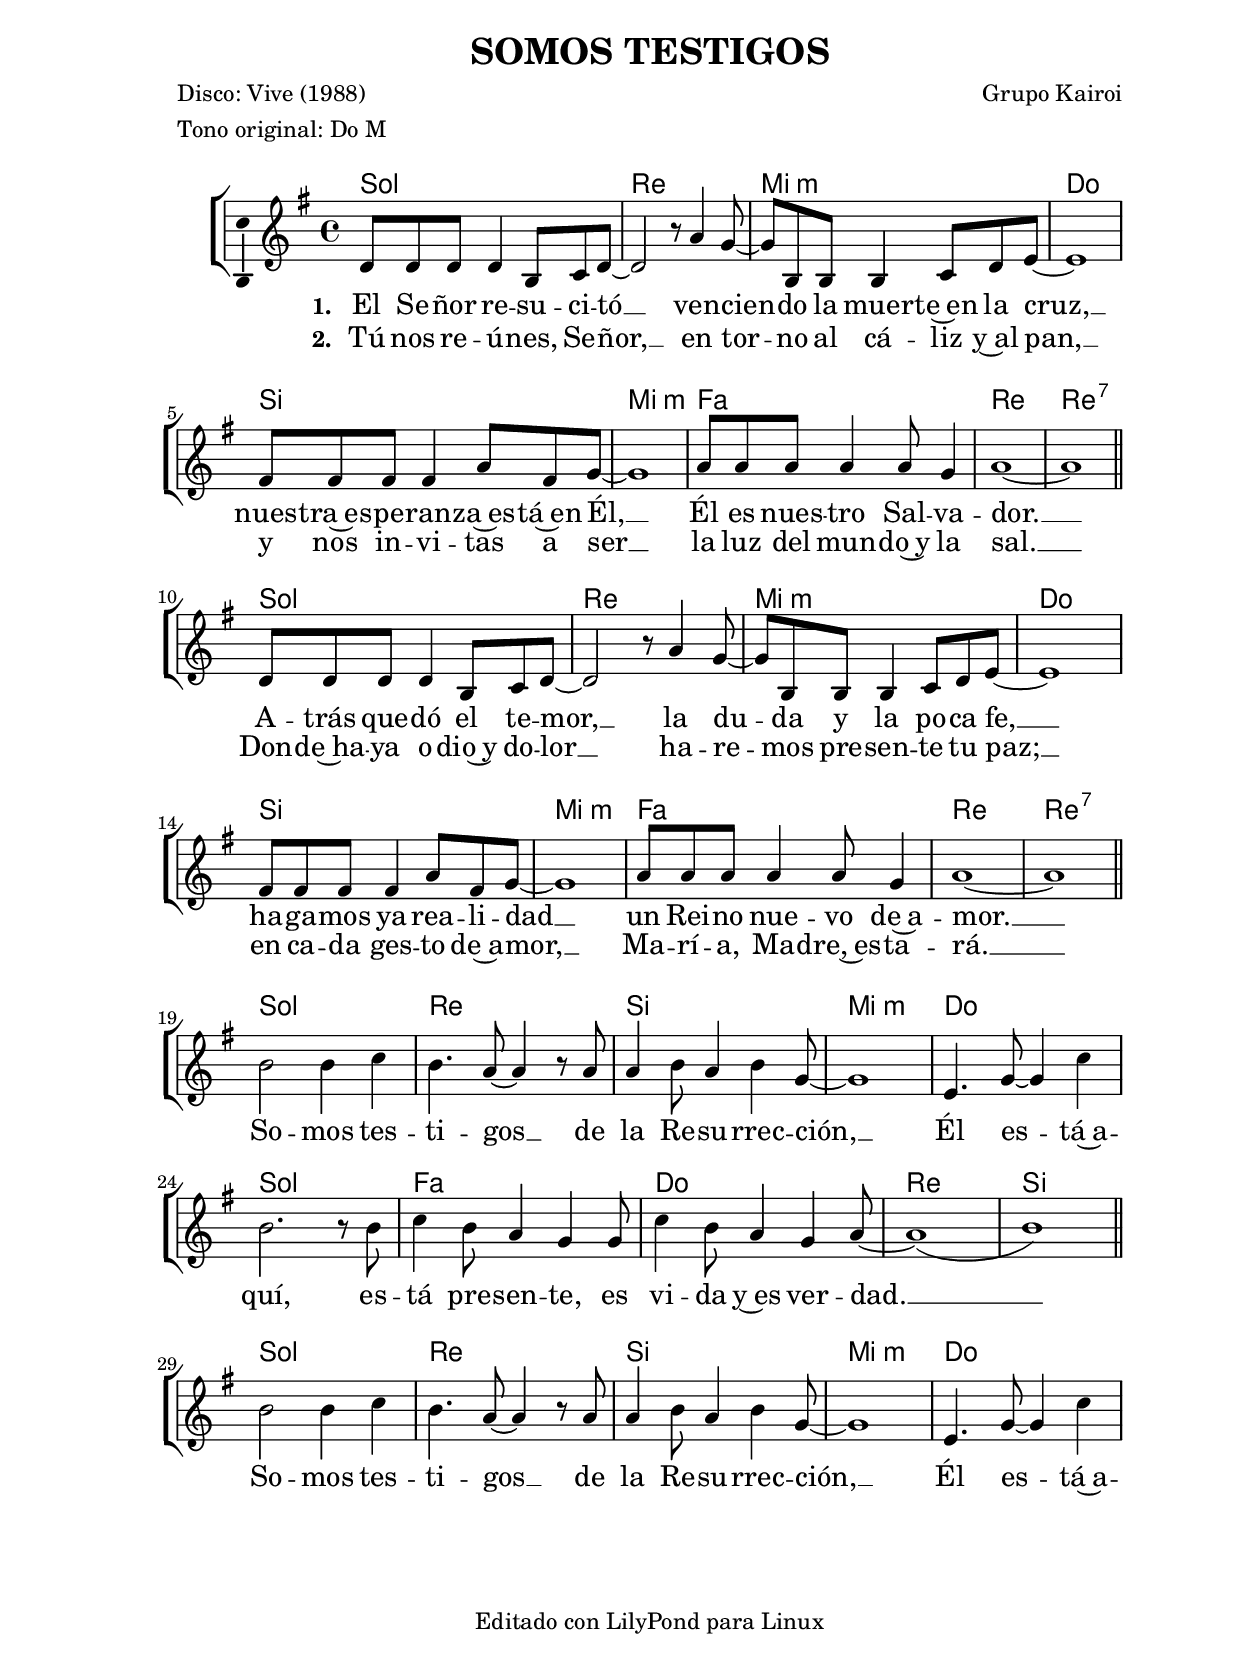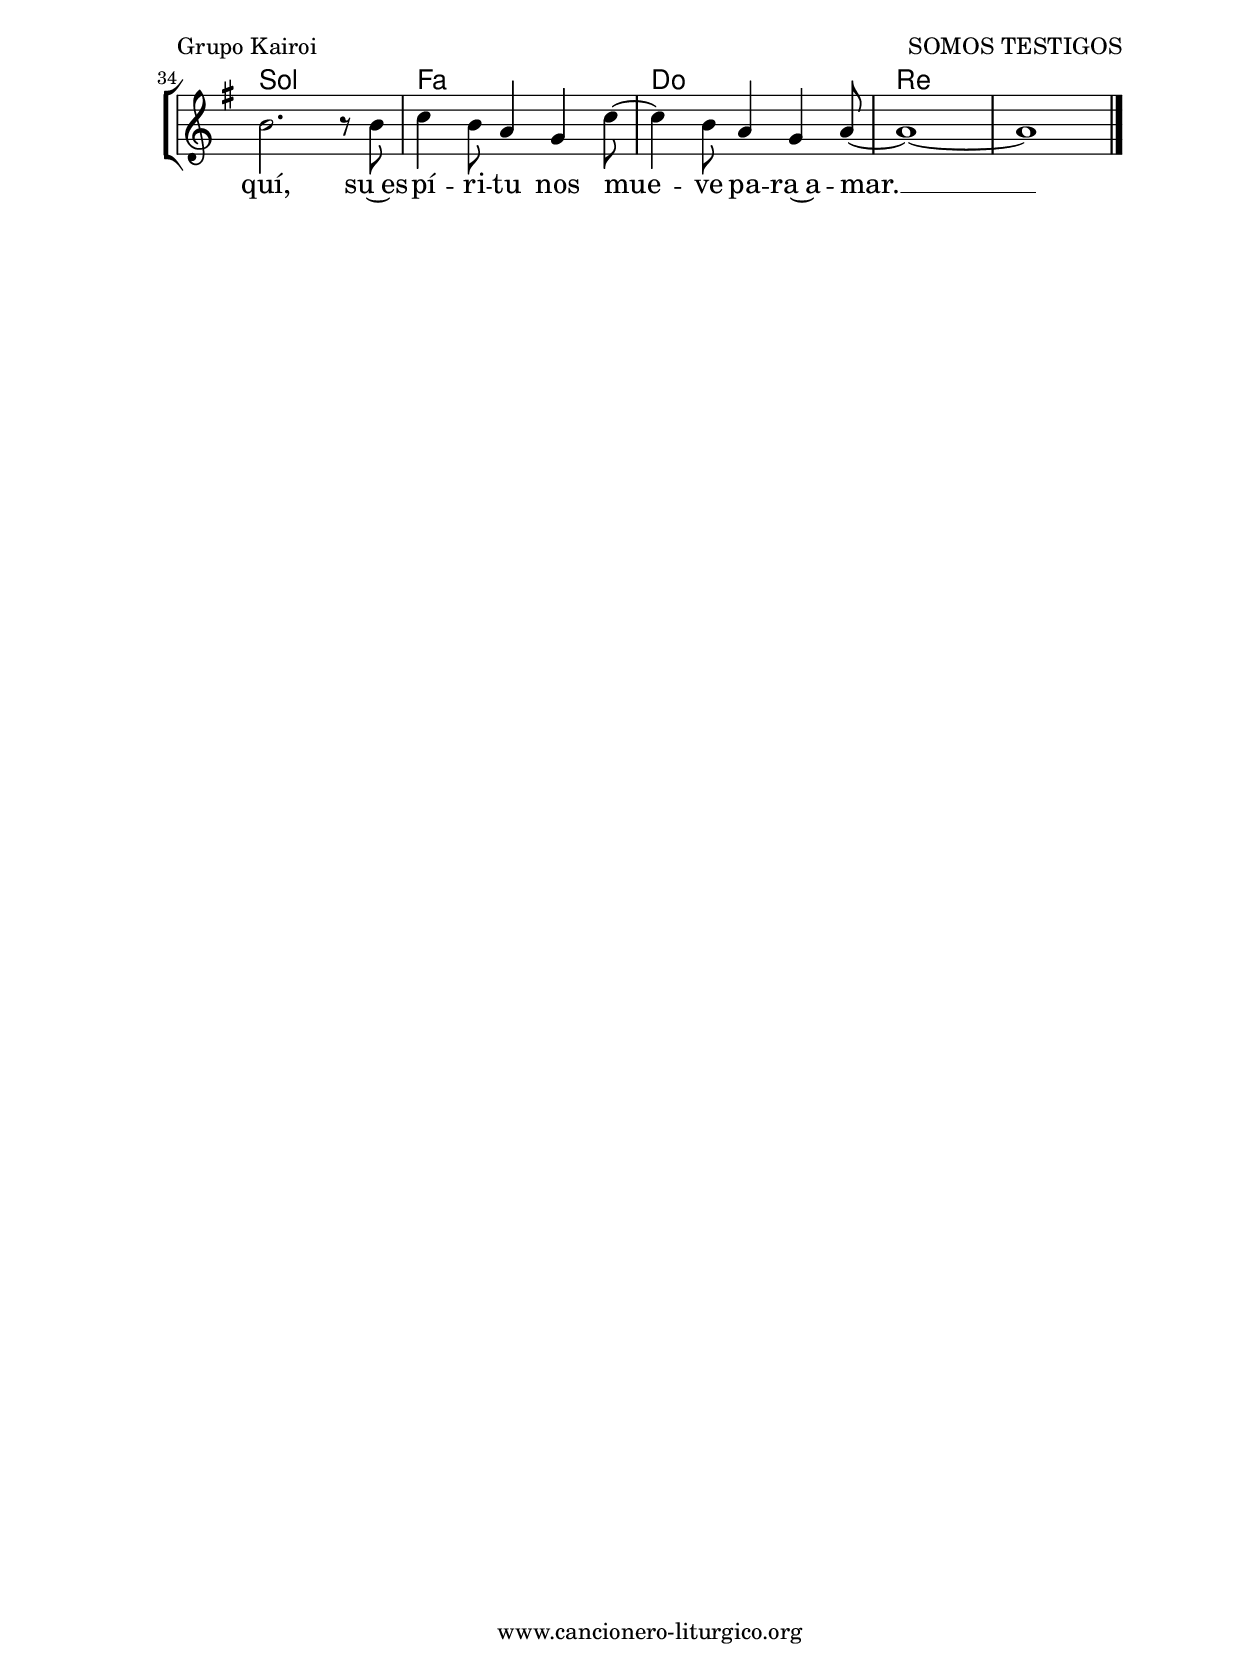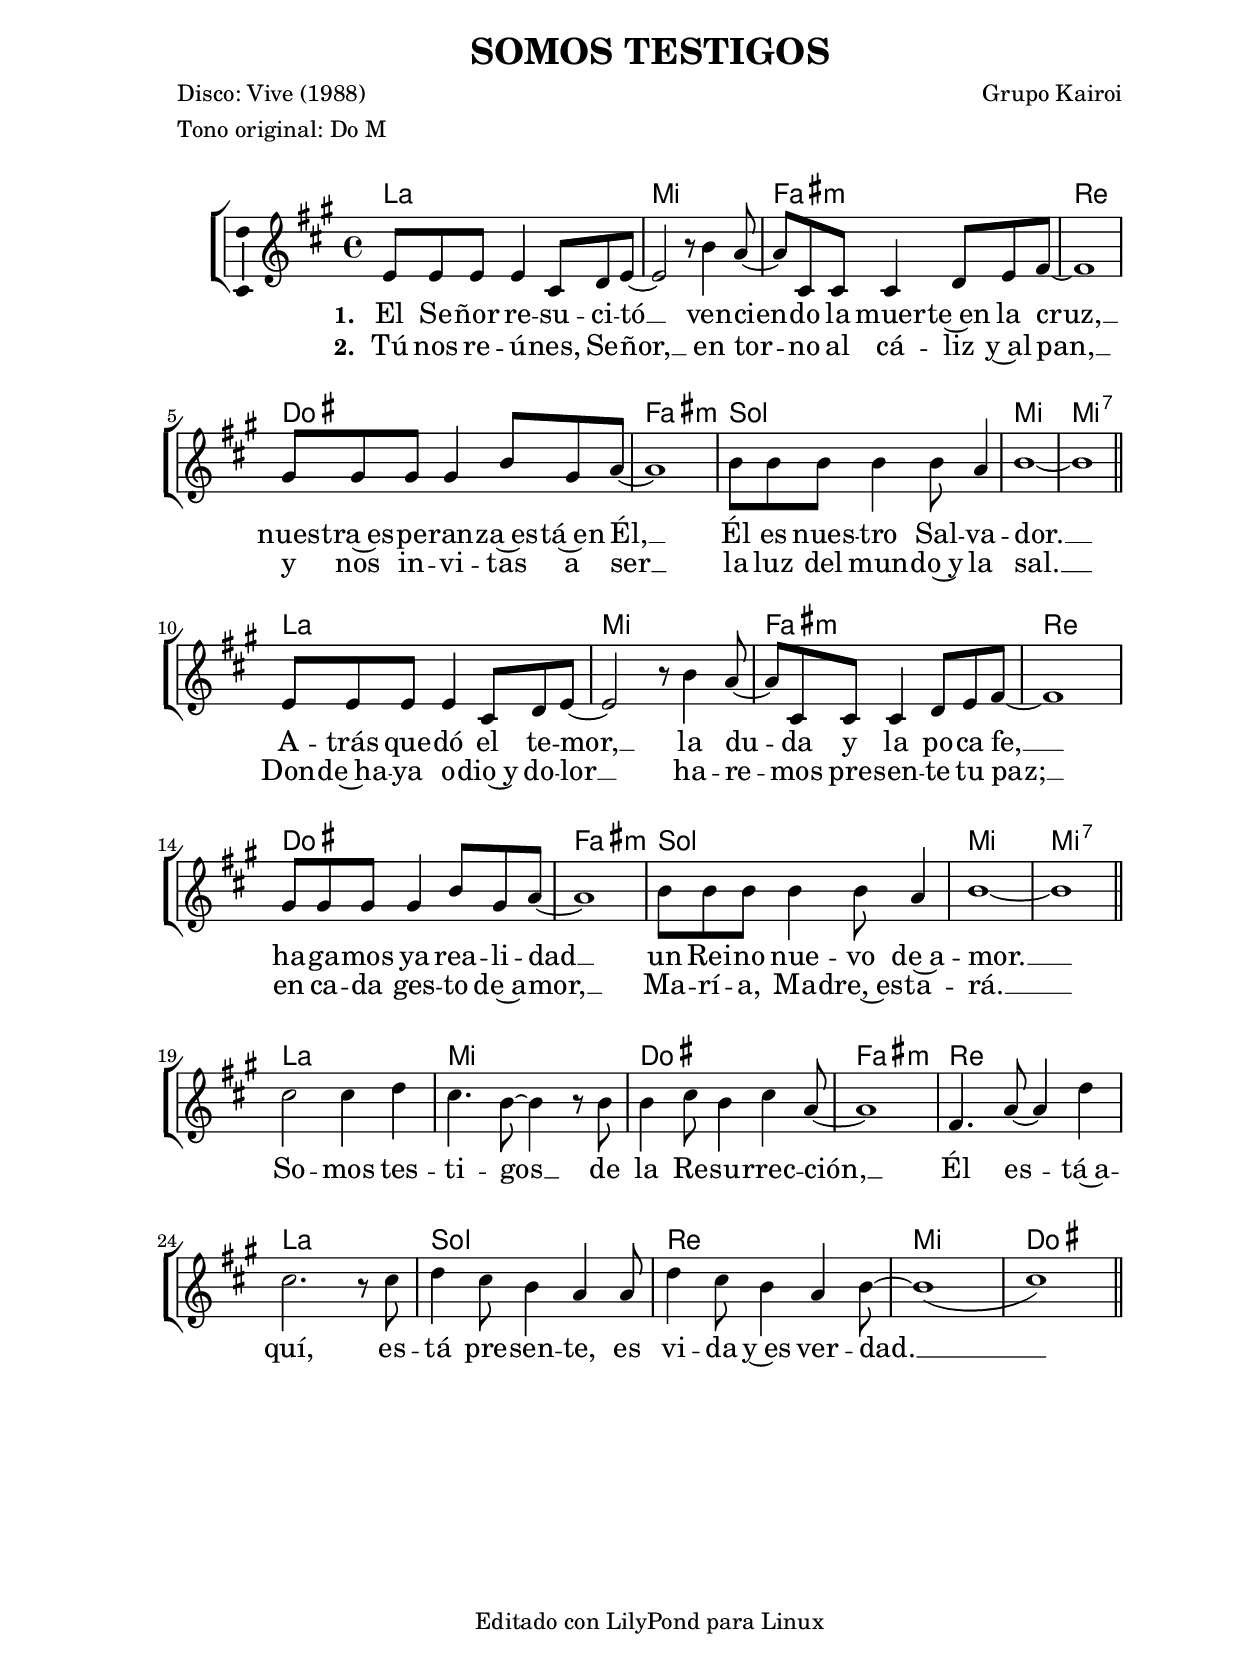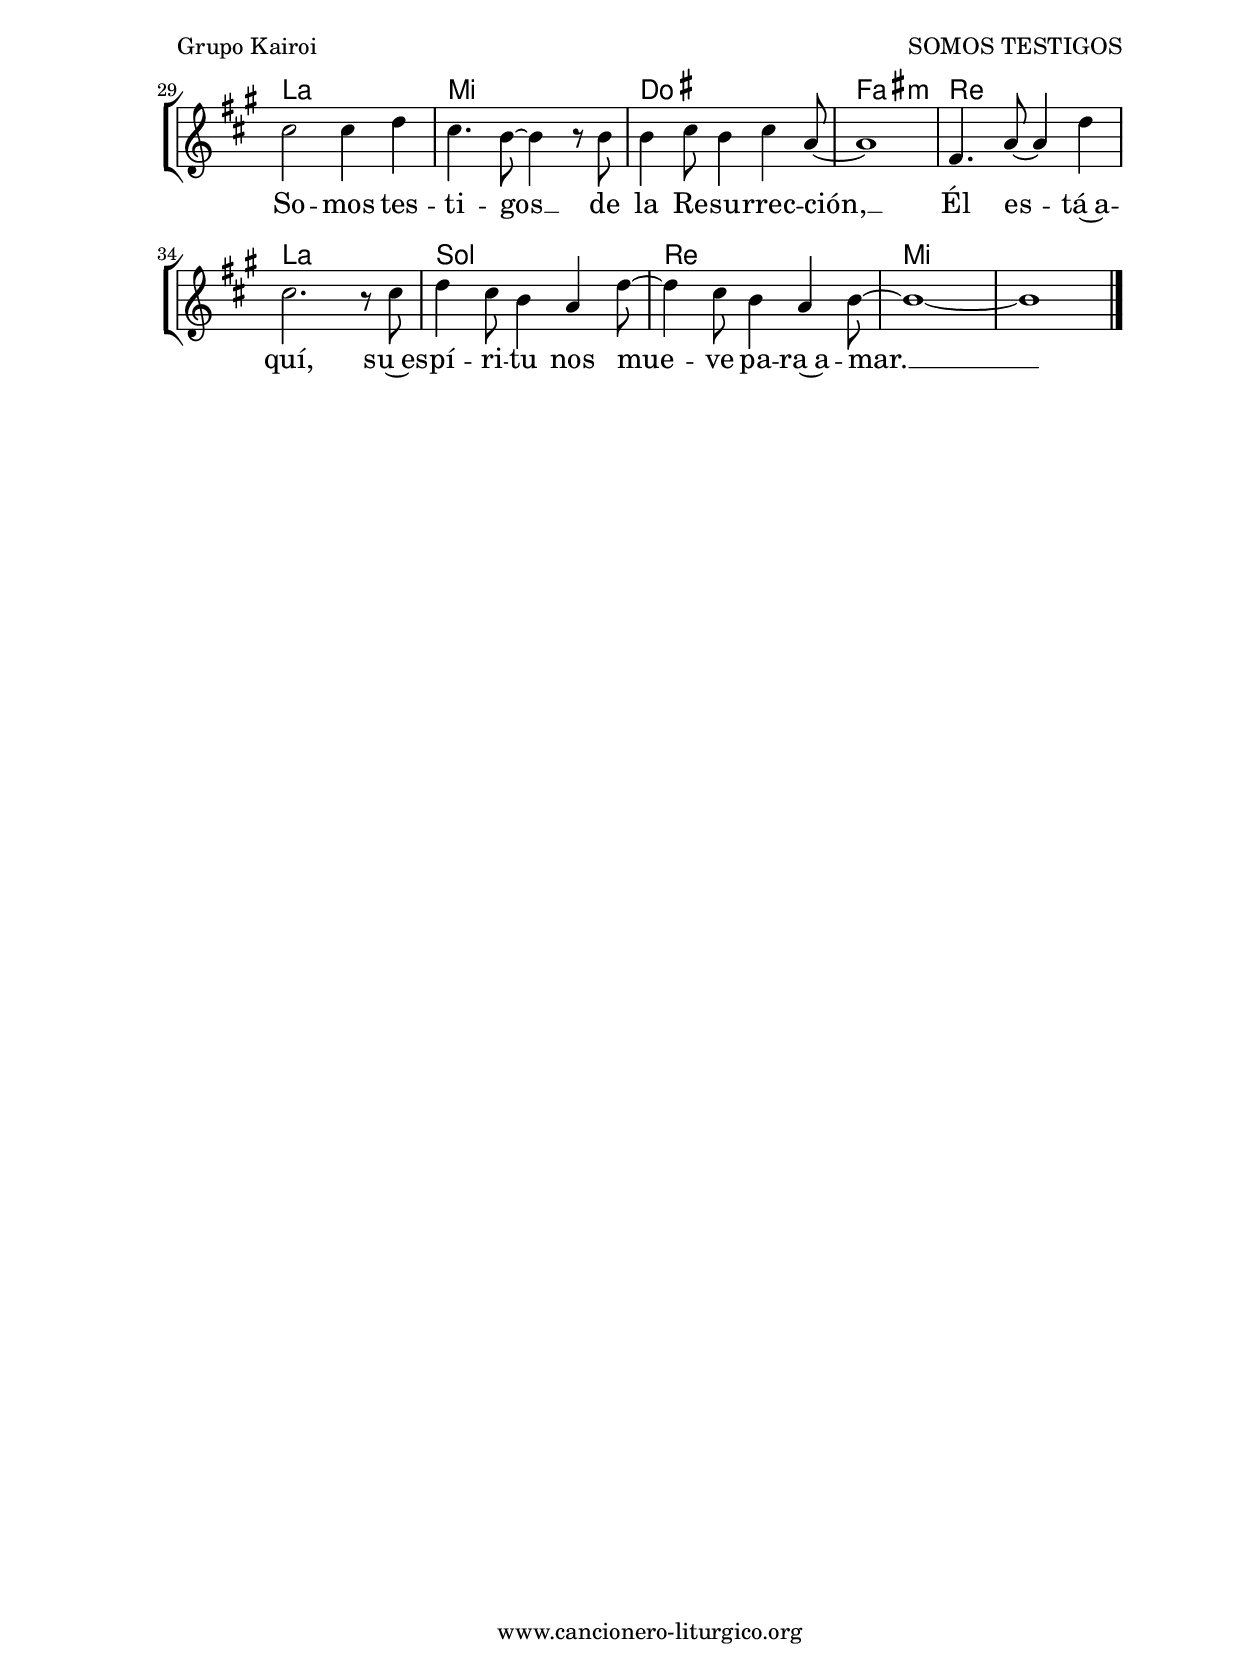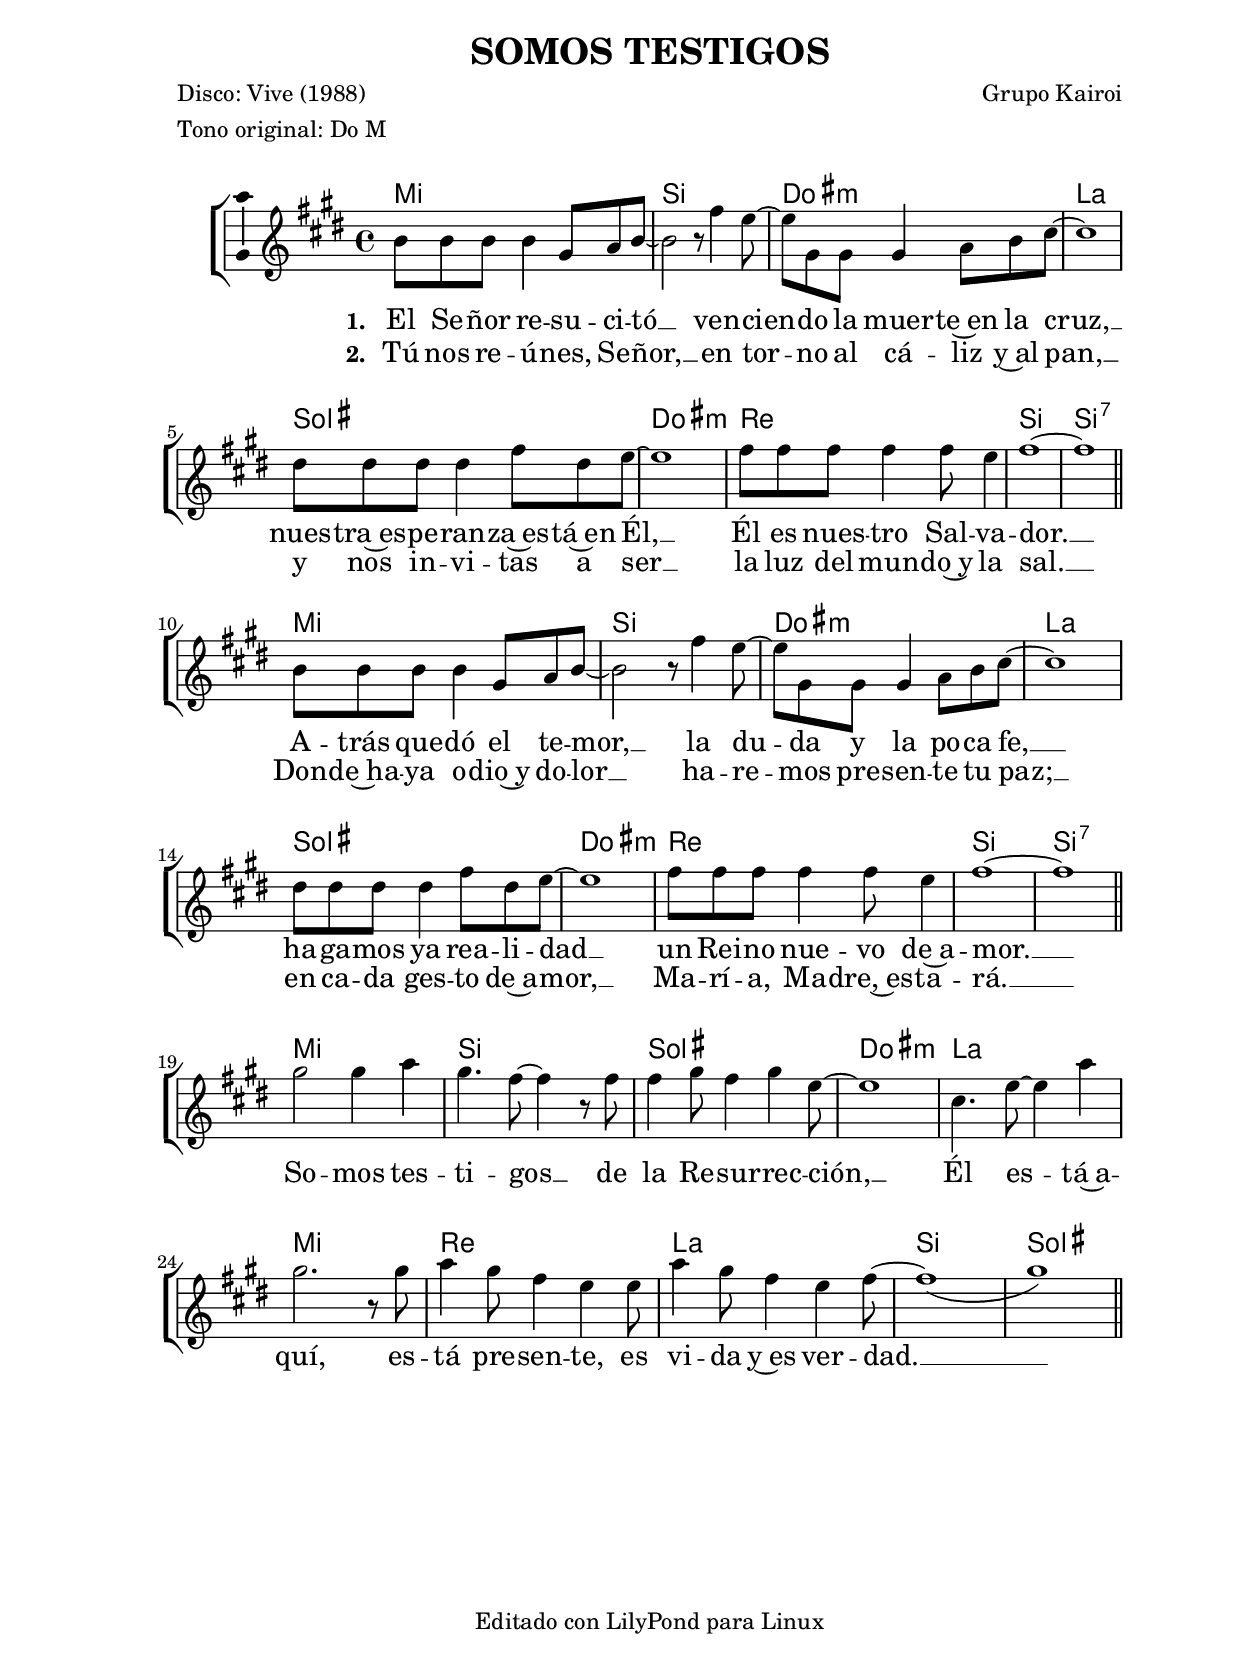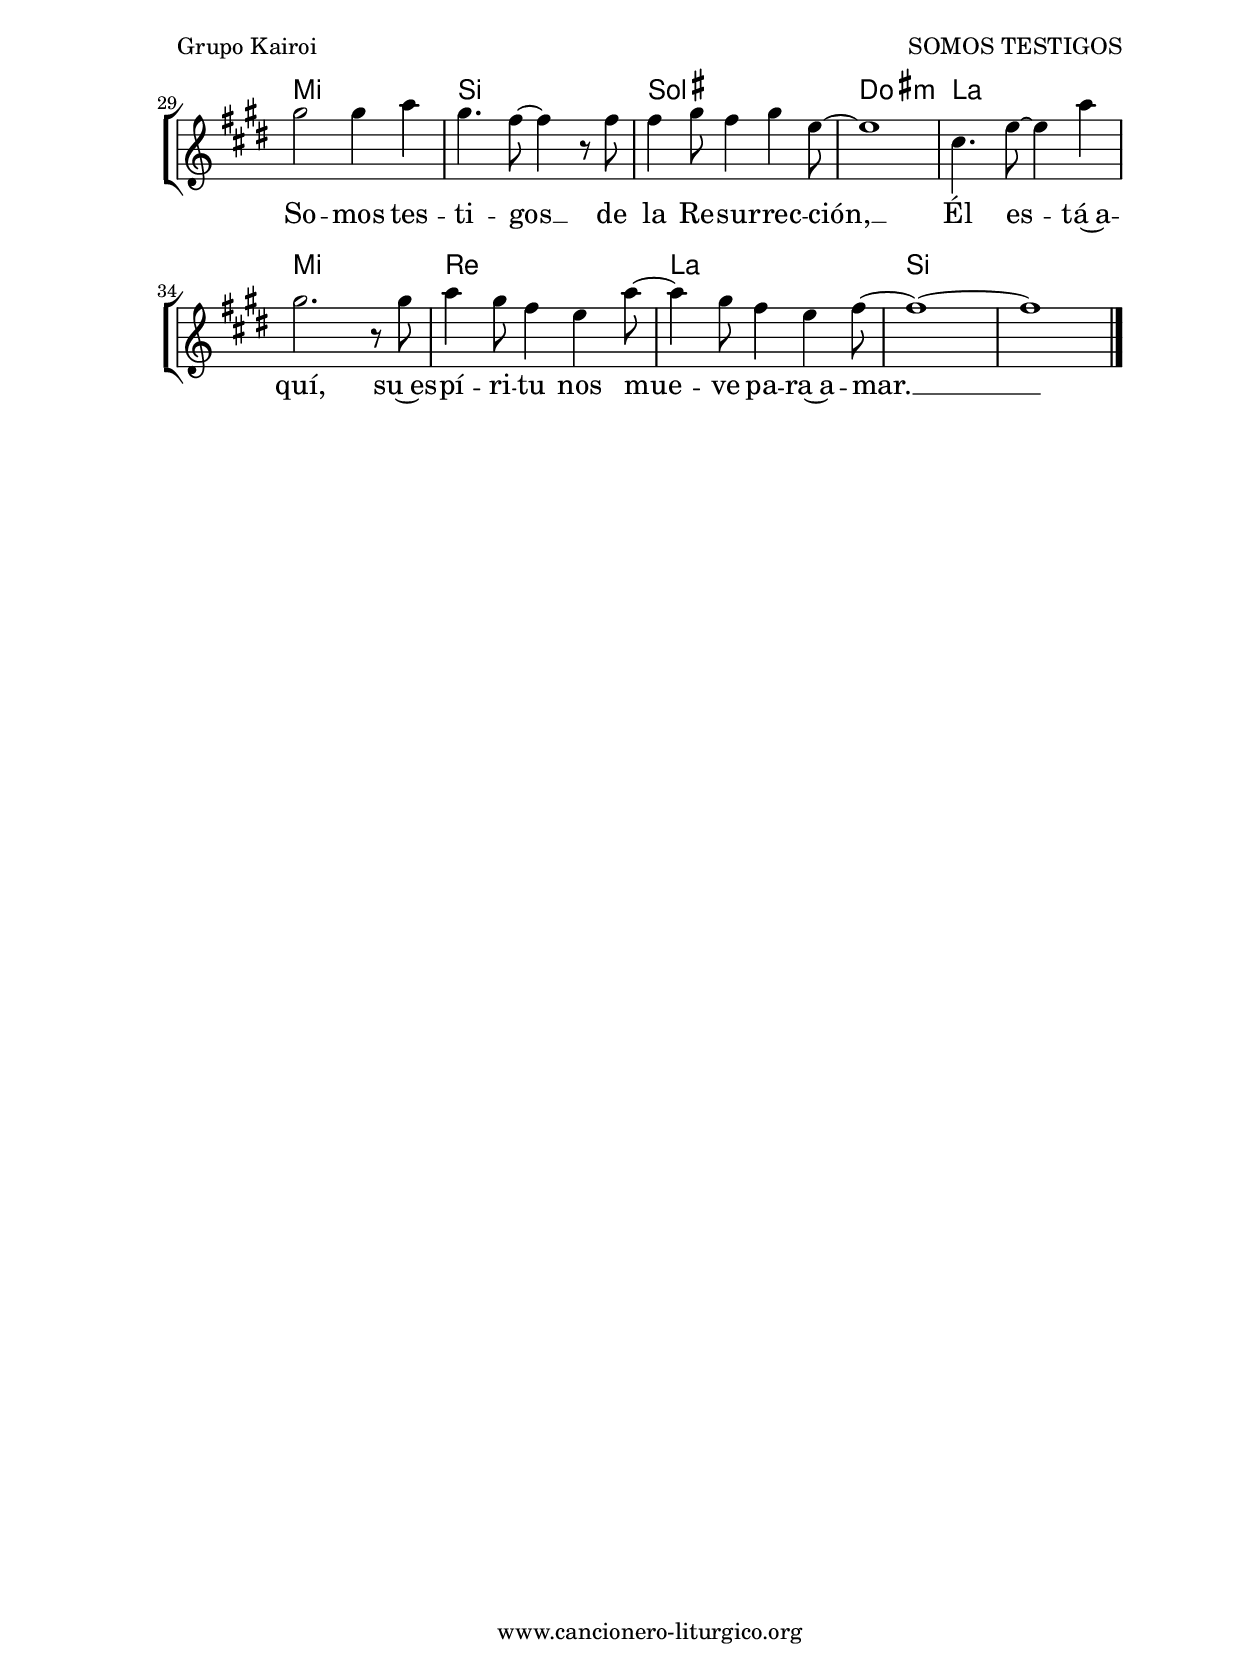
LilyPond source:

%
%para convertir .midi en .wav:
%timidity filename.midi -Ow -o finename.wav
%
%
%Para convertir de .wav a .mp3:
%lame -h -m j filename.wav
%
%
%para escuchar el midi:
%timidity nombrefichero.midi
%


%versión de lilypond para la que se ha escrito esta partitura:
\version "2.16.0"

	%Tamaño papel
	#(set-default-paper-size "a4")
	%Tamaño partitura
	#(set-global-staff-size 20)
	%No responde al pulsar sobre una nota
	#(ly:set-option 'point-and-click #f)

%parámetros del encabezamiento:
\header {
	title = "SOMOS TESTIGOS"
	subtitle = ""
	composer = "Grupo Kairoi"
	poet = "Disco: Vive (1988)"
	meter = "Tono original: Do M"
	arranger = ""
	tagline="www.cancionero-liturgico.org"
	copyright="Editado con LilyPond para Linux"
	}

%parámetros asociados al papel:
\paper  {
	oddHeaderMarkup = \markup {\fill-line { \on-the-fly #not-first-page \fromproperty #'header:title \on-the-fly #not-first-page \fromproperty #'header:composer }}
	evenHeaderMarkup = \markup {\fill-line { \fromproperty #'header:composer \fromproperty #'header:title }}
	#(set-paper-size "a4")
	print-page-number = ##f
	first-page-number = 1
	print-first-page-number = ##f
%	head-separation = 3.0 \cm
	top-margin = 2.0 \cm
	bottom-margin = 0.5\cm
%%%	bottom-margin = 0.25\cm
	left-margin = 3.0 \cm
	line-width = 16.0 \cm 
	indent = 8\mm
	interscoreline = 2.\mm
	between-system-space = 15\mm
%	para que las partituras no llenen la hoja:
	ragged-bottom = ##t
%	idem para la última hoja:
	ragged-last-bottom = ##f
%	para que las partituras llenen el ancho del papel:
	ragged-last = ##f
	after-title-space = 2.5 \cm
%page-count=1
%system-count=8

	%Flexible Vertical Spacing
%	markup-markup-spacing =
%	#'((basic-distance . 15) (minimum-distance . 15) (padding . 3))
	markup-system-spacing =
	#'((basic-distance . 15) (minimum-distance . 15) (padding . 3))
	system-system-spacing =
	#'((basic-distance . 15) (minimum-distance . 15) (padding . 3))
	score-system-spacing =
	#'((basic-distance . 15) (minimum-distance . 15) (padding . 5))
%	top-system-spacing = % header
%	#'((basic-distance . 8) (minimum-distance . 0) (padding . 0))
%	top-markup-spacing =
%	#'((basic-distance . 20) (minimum-distance . 20) (padding . 0))
	last-bottom-spacing = % footer
	#'((basic-distance . 5) (minimum-distance . 5) (padding . 0))
%	score-markup-spacing =
%	#'((basic-distance . 16) (minimum-distance . 13) (padding . 0))

	}


%parámetros que afectan a toda la partitura:
global =  {
	%clave de sol (G):
	\clef G
	%armadura:
	\transpose c g,
	\key c \major
	\tempo 4=140
	\set Score.tempoHideNote = ##t
	}


acordes = {
	\italianChords
	\chordmode {
	\transpose c g,
{

c1 g a:m f e a:m bes g g:7
c1 g a:m f e a:m bes g g:7

c1 g e a:m f c bes f g e
c1 g e a:m f c bes f g g

}
}
}

melodia = 
	\transpose c g,
{
	\relative c''{

	\time 4/4

%\phrasingSlurDashed

g8 g g g4 e8 f g~
g2 r8 d'4 c8~
c8 e, e e4 f8 g a~
a1
b8 b b b4 d8 b c~
c1
d8 d d d4 d8 c4
d1~
d1

\bar"||"
\break

g,8 g g g4 e8 f g~
g2 r8 d'4 c8~
c8 e, e e4 f8 g a~
a1
b8 b b b4 d8 b c~
c1
d8 d d d4 d8 c4
d1~
d1

\bar"||"
\break

e2 e4 f
e4. d8~d4 r8 d8
d4 e8 d4 e c8~
c1
a4. c8~c4 f4
e2. r8 e8
f4 e8 d4 c c8
f4 e8 d4 c d8~
d1
_(e1)

\bar"||"
\break

e2 e4 f
e4. d8~d4 r8 d8
d4 e8 d4 e c8~
c1
a4. c8~c4 f4
e2. r8 e8
f4 e8 d4 c f8~
f4 e8 d4 c d8~
d1~
d1

	\bar "|."
	}
	}


texto = \lyricmode {

\set stanza =#"1. " 
El Se -- ñor re -- su -- ci -- tó __
ven -- cien -- do la muer -- te~en la cruz, __
nues -- tra~es -- pe -- ran -- za~es -- tá~en Él, __
Él es nues -- tro Sal -- va -- dor. __
A -- trás que -- dó el te -- mor, __
la du -- da y la po -- ca fe, __
ha -- ga -- mos ya rea -- li -- dad __
un Rei -- no nue -- vo de~a -- mor. __

So -- mos tes -- ti -- gos __
de la Re -- su -- rrec -- ción, __
Él es -- tá~a -- quí,
es -- tá pre -- sen -- te,
es vi -- da y~es ver -- dad. __
So -- mos tes -- ti -- gos __
de la Re -- su -- rrec -- ción, __
Él es -- tá~a -- quí,
su~es -- pí -- ri -- tu
nos mue -- ve pa -- ra~a -- mar. __

	}

textodos = \lyricmode {

\set stanza =#"2. " 
Tú nos re -- ú -- nes, Se -- ñor, __
en tor -- no al cá -- liz y~al pan, __
y nos in -- vi -- tas a ser __
la luz del mun -- do~y la sal. __
Don -- de~ha -- ya o -- dio~y do -- lor __
ha -- re -- mos pre -- sen -- te tu paz; __
en ca -- da ges -- to de~a -- mor, __
Ma -- rí -- a, Ma -- dre,~es -- ta -- rá. __

	}


acordesStaff = \context ChordNames = acordesStaff <<
	\set chordChanges = ##t
	\acordes
	>>


vozStaff = \context Voice = vozStaff
\with {\consists "Ambitus_engraver"}
<<
%	\set Staff.instrumentName = ""
%	\set Staff.shortInstrumentName = ""
%	\set Staff.midiInstrument = #"clarinet"
%	\set Staff.midiInstrument = #"cello"
	\set Staff.midiInstrument = #"flute"
%	\set Staff.midiInstrument = #"electric guitar (jazz)"
%	\set Staff.midiInstrument = #"english horn"
%	\set Staff.midiInstrument = #"violin"
%	\set Staff.midiInstrument = #"glockenspiel"
	\set Staff.midiMinimumVolume = #0.7
	\set Staff.midiMaximumVolume = #0.9
	\global
	\melodia
	>>

textoStaff = \context Lyrics = textoStaff <<
	\lyricsto vozStaff \texto
	>>

textodosStaff = \context Lyrics = textodosStaff <<
	\lyricsto vozStaff \textodos
	>>


\book {
	\score {
		\context ChoirStaff {
			\override StaffGroup.SystemStartBracket #'collapse-height = #1
			\override Score.SystemStartBar #'collapse-height = #1
			<<
			\acordesStaff
			\vozStaff
			\textoStaff
			\textodosStaff
			>>
			}
		\layout {
	    		\context {
				\Lyrics
				\override LyricText #'font-size = #2
				}
	   		 \context {
				\Score
				\override StaffSymbol #'staff-space = #(magstep +3)
				}
			}
		}
	\score {
		\unfoldRepeats
		\context ChoirStaff {
			<<
			\acordesStaff
			\vozStaff
			>>
			}
		\midi {
	  		\context {
	  			\Score
				tempoWholesPerMinute = #(ly:make-moment 70 4)
				}
			}
		}
	}



#(define output-suffix "C")
\book {
	\score {
		\context ChoirStaff {
			\override StaffGroup.SystemStartBracket #'collapse-height = #1
			\override Score.SystemStartBar #'collapse-height = #1
\transpose c d
			<<
			\acordesStaff
			\vozStaff
			\textoStaff
			\textodosStaff
			>>
			}
		\layout {
	    		\context {
				\Lyrics
				\override LyricText #'font-size = #2
				}
	   		 \context {
				\Score
				\override StaffSymbol #'staff-space = #(magstep +3)
				}
			}
		}
	}

#(define output-suffix "S")
\book {
	\score {
		\context ChoirStaff {
			\override StaffGroup.SystemStartBracket #'collapse-height = #1
			\override Score.SystemStartBar #'collapse-height = #1
\transpose c a
			<<
			\acordesStaff
			\vozStaff
			\textoStaff
			\textodosStaff
			>>
			}
		\layout {
	    		\context {
				\Lyrics
				\override LyricText #'font-size = #2
				}
	   		 \context {
				\Score
				\override StaffSymbol #'staff-space = #(magstep +3)
				}
			}
		}
	}


